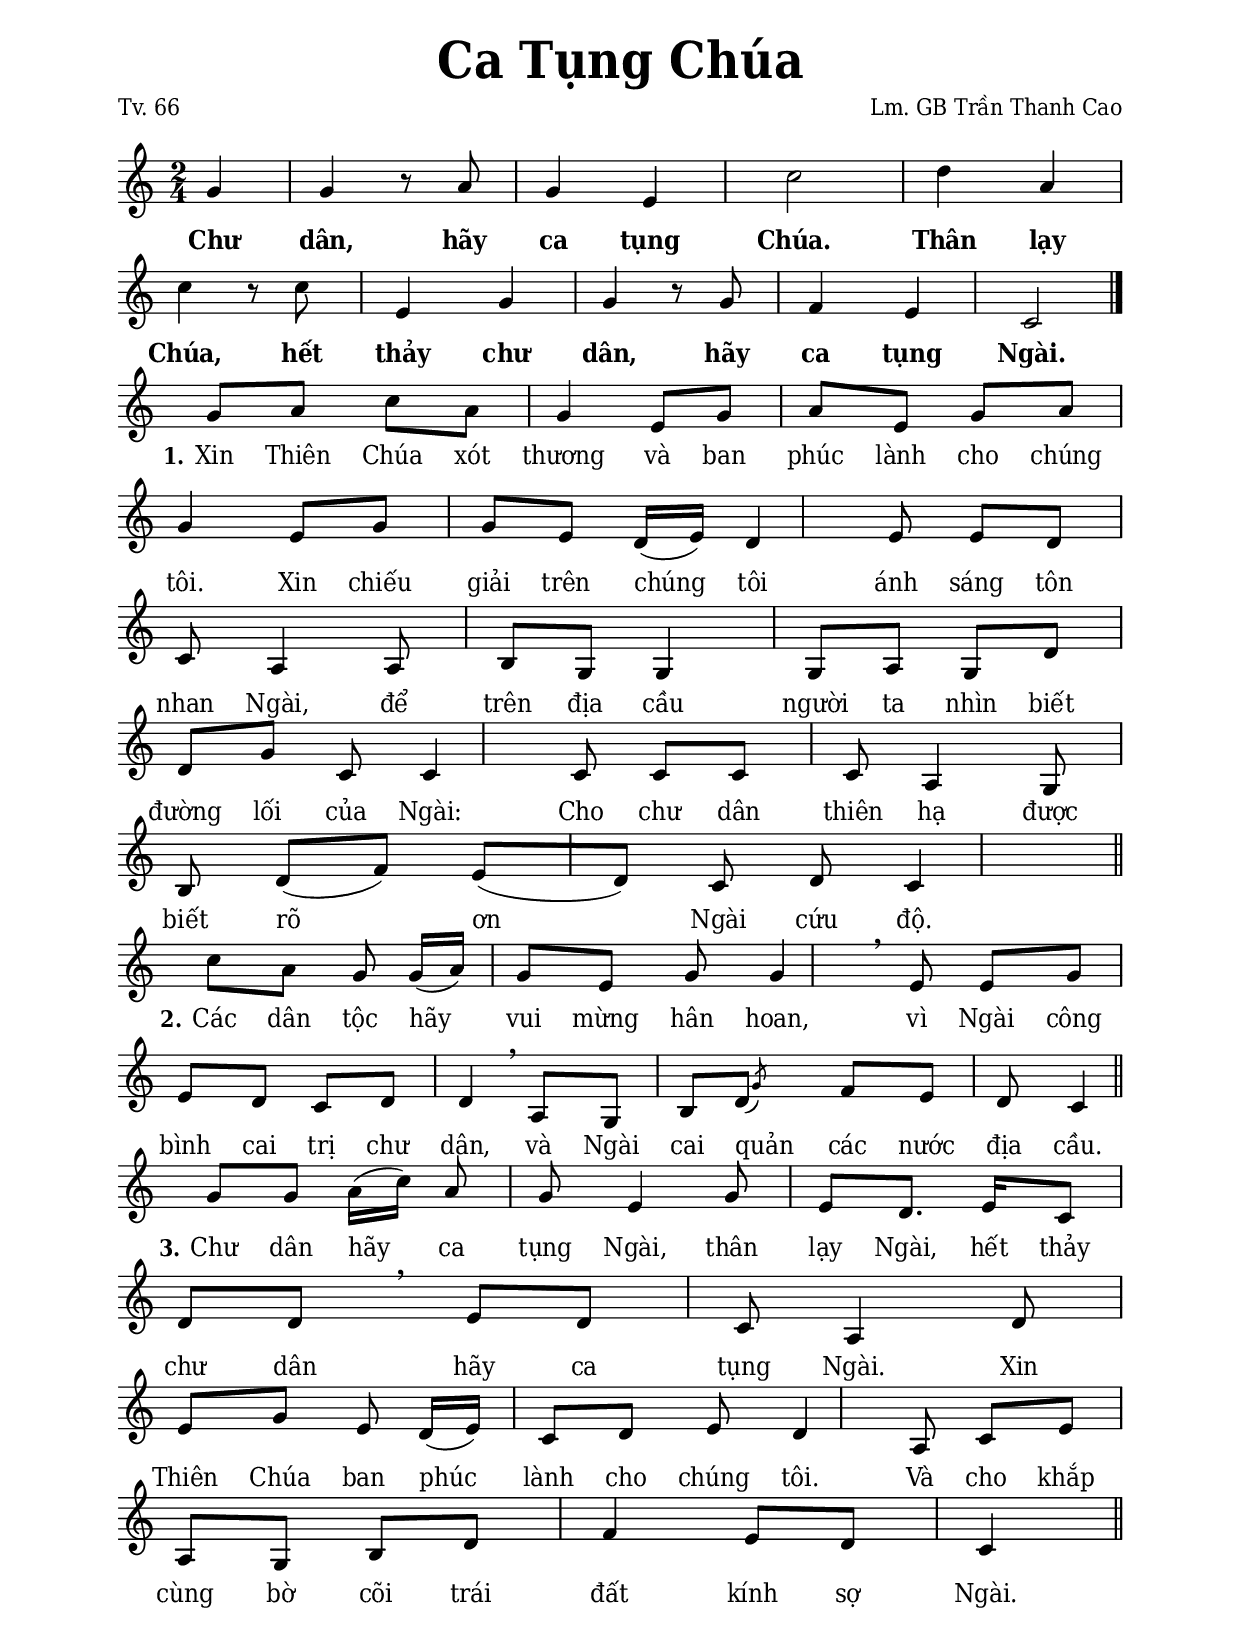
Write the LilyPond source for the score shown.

% Cài đặt chung
\version "2.22.1"
\include "english.ly"

\header {
  title = \markup { \fontsize #3 "Ca Tụng Chúa" }
  poet = "Tv. 66"
  composer = "Lm. GB Trần Thanh Cao"
  arranger = " "
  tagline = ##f
}

% Nhạc điệp khúc
nhacDiepKhuc= \relative c'' {
  \partial 4 g4 |
  g r8 a |
  g4 e |
  c'2 |
  d4 a |
  c4 r8 c |
  e,4 g |
  g r8 g |
  f4 e |
  c2 \bar "|."
}

% Nhạc phiên khúc
nhacPhienKhucMot = \relative c'' {
  g8 a c a g4 e8 g a e g a g4
  e8 g g e d16 ([e]) d4
  e8 e d c a4
  a8 b g g4 g8 a g d' d g c, c4
  c8 c c c a4 g8 b d ([f]) e ([d]) c d c4 \bar "||"
}


nhacPhienKhucHai = \relative c'' {
  #(define afterGraceFraction (cons 1 4))
  c8 a g g16 ([a]) g8 e g g4 \breathe
  e8 e g e d c d d4 \breathe
  a8 g b
  \afterGrace d8 ({
    \override Flag.stroke-style = #"grace"
    \tweak font-size #-4 g)}
  \revert Flag.stroke-style
  f e d c4 \bar "||"
}

nhacPhienKhucBa = \relative c'' {
  g8 g a16 ([c]) a8 g e4
  g8 e d8. e16 c8 d d \breathe
  e8 d c a4 d8 e g e d16 ([e]) c8 d e d4
  a8 c e a, g b d f4 e8 d c4 \bar "||"
}

% Lời điệp khúc
loiDiepKhuc = \lyricmode {
  Chư dân, hãy ca tụng Chúa.
  Thân lạy
  \override LyricText.extra-offset = #'(0 . 1)
  Chúa,
  hết thảy chư dân, hãy ca tụng Ngài.
}

% Lời phiên khúc
loiPhienKhucMot = \lyricmode {
  \set stanza = #"1."
  Xin Thiên Chúa xót thương
  và ban phúc lành cho chúng tôi.
  Xin chiếu giải trên chúng tôi ánh sáng tôn nhan Ngài,
  để trên địa cầu người ta nhìn biết đường lối của Ngài:
  Cho chư dân thiên hạ được biết rõ ơn Ngài cứu độ.
}

loiPhienKhucHai = \lyricmode {
  \set stanza = #"2."
  Các dân tộc hãy vui mừng hân hoan,
  vì Ngài công bình cai trị chư dân,
  và Ngài cai quản các nước địa cầu.
}

loiPhienKhucBa = \lyricmode {
  \set stanza = #"3."
  Chư dân hãy ca tụng Ngài,
  thân lạy Ngài, hết thảy chư dân hãy ca tụng Ngài.
  Xin Thiên Chúa ban phúc lành cho chúng tôi.
  Và cho khắp cùng bờ cõi trái đất kính sợ Ngài.
}

% Dàn trang
\paper {
  #(set-paper-size "a4")
  top-margin = 20\mm
  bottom-margin = 10\mm
  left-margin = 20\mm
  right-margin = 20\mm
  indent = #0
  #(define fonts
    (make-pango-font-tree
      "Deja Vu Serif Condensed"
      "Deja Vu Serif Condensed"
      "Deja Vu Serif Condensed"
      (/ 20 20)))
  page-count = #1
  system-system-spacing = #'((basic-distance . 12)
                             (minimum-distance . 12)
                             (padding . 1))
  score-system-spacing = #'((basic-distance . 12)
                             (minimum-distance . 12)
                             (padding . 1))
}

% Thiết lập tông và nhịp
TongNhip = { \key c \major \time 2/4 }

\score {
  \new ChoirStaff <<
    \new Staff = diepKhuc \with {
        \consists "Merge_rests_engraver"
        %\magnifyStaff #(magstep +1)
      }
      <<
      \new Voice = beSop {
        \TongNhip \stemNeutral \nhacDiepKhuc
      }
    >>
    \new Lyrics \with {
          \override VerticalAxisGroup.
            nonstaff-relatedstaff-spacing.padding = #2.2
          \override VerticalAxisGroup.
            nonstaff-unrelatedstaff-spacing.padding = #1
        }
        \lyricsto beSop \loiDiepKhuc
  >>
  \layout {
    \override Lyrics.LyricText.font-series = #'bold
    %\override Lyrics.LyricText.font-size = #+2
    \override Lyrics.LyricSpace.minimum-distance = #5
    \override Score.BarNumber.break-visibility = ##(#f #f #f)
    \override Score.SpacingSpanner.uniform-stretching = ##t
  }
}

\score {
  \new ChoirStaff <<
    \new Staff = phienKhuc \with {
        %\magnifyStaff #(magstep +1)
      }
      <<
      \new Voice = beSop {
        \TongNhip \nhacPhienKhucMot
      }
    >>
    \new Lyrics \with {
          \override VerticalAxisGroup.
            nonstaff-relatedstaff-spacing.padding = #1
          \override VerticalAxisGroup.
            nonstaff-unrelatedstaff-spacing.padding = #1
        }
        \lyricsto beSop \loiPhienKhucMot
  >>
  \layout {
    \override Staff.TimeSignature.transparent = ##t
    %\override Lyrics.LyricText.font-size = #+2
    \override Lyrics.LyricSpace.minimum-distance = #3
    \override Score.BarNumber.break-visibility = ##(#f #f #f)
    \override Score.SpacingSpanner.uniform-stretching = ##t
    \set Score.barAlways = ##t
    \set Score.defaultBarType = ""
  } 
}

\score {
  \new ChoirStaff <<
    \new Staff = phienKhuc \with {
        %\magnifyStaff #(magstep +1)
      }
      <<
      \new Voice = beSop {
        \TongNhip \nhacPhienKhucHai
      }
    >>
    \new Lyrics \with {
          \override VerticalAxisGroup.
            nonstaff-relatedstaff-spacing.padding = #1
          \override VerticalAxisGroup.
            nonstaff-unrelatedstaff-spacing.padding = #1
        }
        \lyricsto beSop \loiPhienKhucHai
  >>
  \layout {
    \override Staff.TimeSignature.transparent = ##t
    %\override Lyrics.LyricText.font-size = #+2
    \override Lyrics.LyricSpace.minimum-distance = #3
    \override Score.BarNumber.break-visibility = ##(#f #f #f)
    \override Score.SpacingSpanner.uniform-stretching = ##t
    \set Score.barAlways = ##t
    \set Score.defaultBarType = ""
  } 
}

\score {
  \new ChoirStaff <<
    \new Staff = phienKhuc \with {
        %\magnifyStaff #(magstep +1)
      }
      <<
      \new Voice = beSop {
        \TongNhip \nhacPhienKhucBa
      }
    >>
    \new Lyrics \with {
          \override VerticalAxisGroup.
            nonstaff-relatedstaff-spacing.padding = #1
          \override VerticalAxisGroup.
            nonstaff-unrelatedstaff-spacing.padding = #1
        }
        \lyricsto beSop \loiPhienKhucBa
  >>
  \layout {
    \override Staff.TimeSignature.transparent = ##t
    %\override Lyrics.LyricText.font-size = #+2
    \override Lyrics.LyricSpace.minimum-distance = #3
    \override Score.BarNumber.break-visibility = ##(#f #f #f)
    \override Score.SpacingSpanner.uniform-stretching = ##t
    \set Score.barAlways = ##t
    \set Score.defaultBarType = ""
  } 
}
